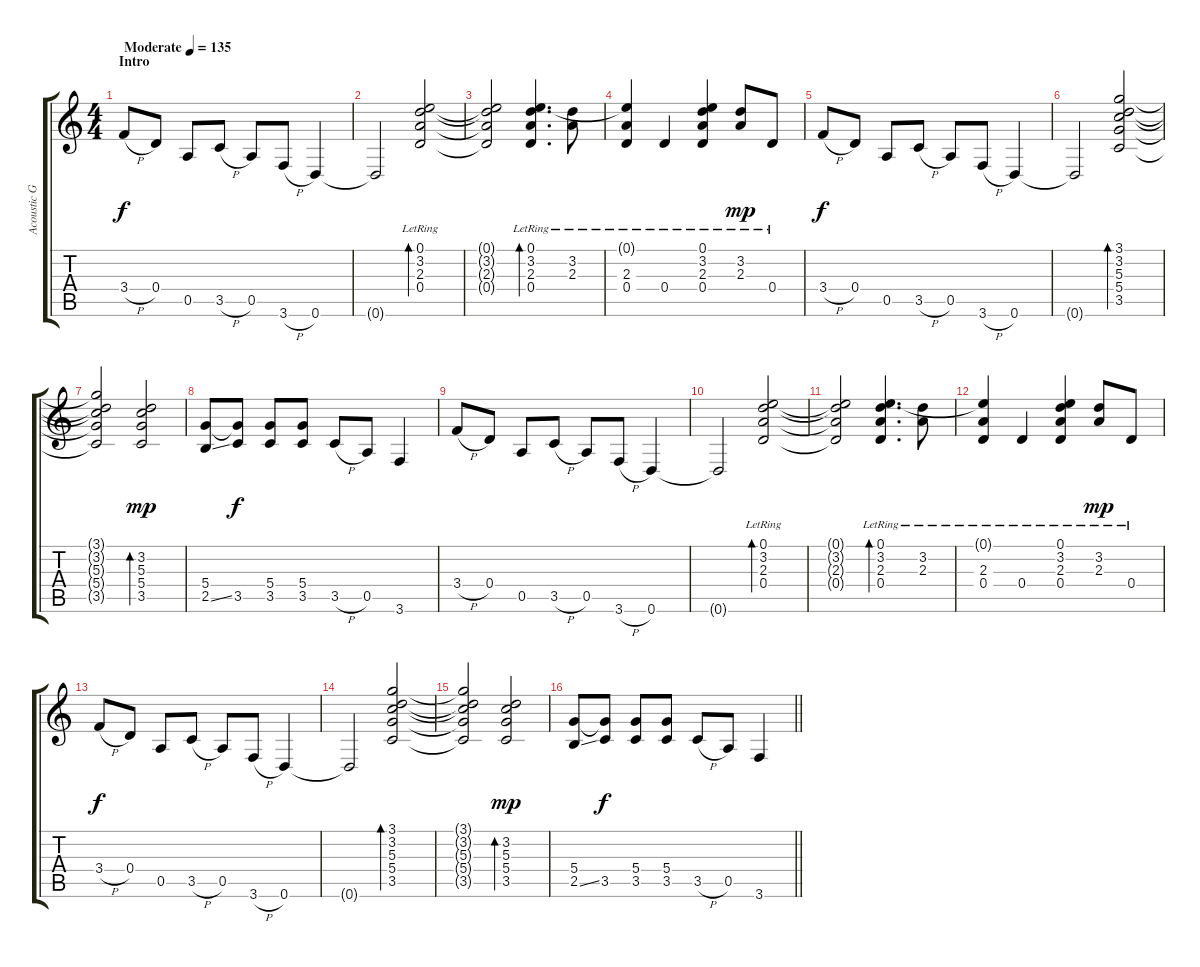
\track ("Acoustic Guitar 1" "Acoustic G") {instrument acousticguitarsteel}
\staff {score tabs}
\tuning (E4 B3 G3 D3 A2 D2) {hide}
\ts (4 4)
\section ("" "Intro")
\tempo (135 "Moderate")
\clef g2
\ks c
3.4{h}.8{dy f instrument acousticguitarsteel} 0.4.8 0.5.8 3.5{h}.8 0.5.8 3.6{h}.8 0.6.4 |
0.6{t}.2 (0.1{lr} 3.2{lr} 2.3{lr} 0.4{lr}).2{bd 120} |
(0.1{t} 3.2{t} 2.3{t} 0.4{t}).2 (0.1{lr} 3.2{lr} 2.3{lr} 0.4{lr}).4{d bd 60} (3.2{lr} 2.3{lr}).8 |
(0.1{t} 2.3{lr} 0.4{lr}).4 0.4{lr}.4 (0.1{lr} 3.2{lr} 2.3{lr} 0.4{lr}).4 (3.2{lr} 2.3{lr}).8{dy mp} 0.4{lr}.8 |
3.4{h}.8{dy f} 0.4.8 0.5.8 3.5{h}.8 0.5.8 3.6{h}.8 0.6.4 |
0.6{t}.2 (3.1 3.2 5.3 5.4 3.5).2{bd 120} |
(3.1{t} 3.2{t} 5.3{t} 5.4{t} 3.5{t}).2 (3.2 5.3 5.4 3.5).2{bd 120 dy mp} |
(5.4 2.5{ss}).8 (5.4{t} 3.5).8{dy f} (5.4 3.5).8 (5.4 3.5).8 3.5{h}.8 0.5.8 3.6.4 |
3.4{h}.8 0.4.8 0.5.8 3.5{h}.8 0.5.8 3.6{h}.8 0.6.4 |
0.6{t}.2 (0.1{lr} 3.2{lr} 2.3{lr} 0.4{lr}).2{bd 120} |
(0.1{t} 3.2{t} 2.3{t} 0.4{t}).2 (0.1{lr} 3.2{lr} 2.3{lr} 0.4{lr}).4{d bd 60} (3.2{lr} 2.3{lr}).8 |
(0.1{t} 2.3{lr} 0.4{lr}).4 0.4{lr}.4 (0.1{lr} 3.2{lr} 2.3{lr} 0.4{lr}).4 (3.2{lr} 2.3{lr}).8{dy mp} 0.4{lr}.8 |
3.4{h}.8{dy f} 0.4.8 0.5.8 3.5{h}.8 0.5.8 3.6{h}.8 0.6.4 |
0.6{t}.2 (3.1 3.2 5.3 5.4 3.5).2{bd 120} |
(3.1{t} 3.2{t} 5.3{t} 5.4{t} 3.5{t}).2 (3.2 5.3 5.4 3.5).2{bd 120 dy mp} |
\barLineRight lightlight
(5.4 2.5{ss}).8 (5.4{t} 3.5).8{dy f} (5.4 3.5).8 (5.4 3.5).8 3.5{h}.8 0.5.8 3.6.4
